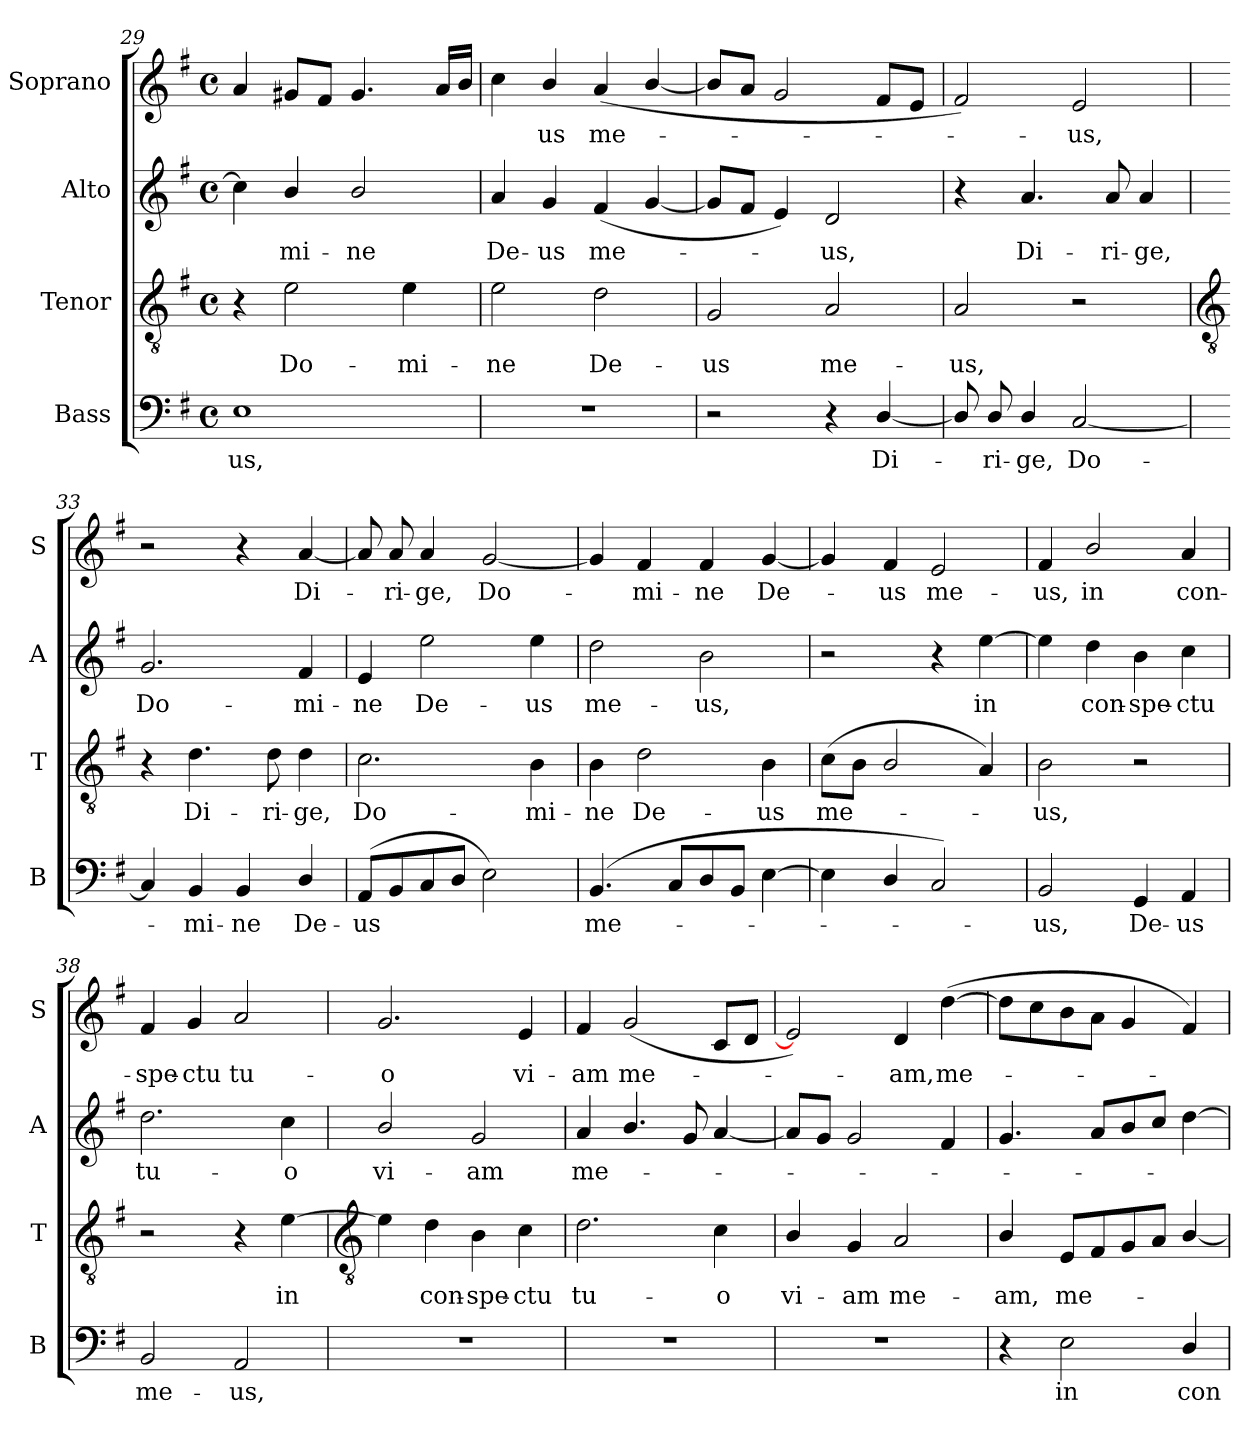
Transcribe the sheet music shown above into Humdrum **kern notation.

**kern	**text	**kern	**text	**kern	**text	**kern	**text
*part4	*part4	*part3	*part3	*part2	*part2	*part1	*part1
*staff4	*staff4	*staff3	*staff3	*staff2	*staff2	*staff1	*staff1
*I"Bass	*	*I"Tenor	*	*I"Alto	*	*I"Soprano	*
*I'B	*	*I'T	*	*I'A	*	*I'S	*
*clefF4	*	*clefGv2	*	*clefG2	*	*clefG2	*
*k[f#]	*	*k[f#]	*	*k[f#]	*	*k[f#]	*
*G:	*	*G:	*	*G:	*	*G:	*
*M4/4	*	*M4/4	*	*M4/4	*	*M4/4	*
*met(c)	*	*met(c)	*	*met(c)	*	*met(c)	*
=29	=29	=29	=29	=29	=29	=29	=29
!	!LO:LY:b	!	!	!	!	!	!
1E	-us,	4r	.	4cc]	.	4a	.
!	!	!	!LO:LY:b	!	!LO:LY:b	!	!
.	.	2e	Do-	4b/	mi-	8g#XL	.
.	.	.	.	.	.	8f#J	.
!	!	!	!	!	!LO:LY:b	!	!
.	.	.	.	2b/	-ne	4.g#	.
!	!	!	!LO:LY:b	!	!	!	!
.	.	4e	-mi-	.	.	.	.
.	.	.	.	.	.	16aLL	.
.	.	.	.	.	.	16bJJ	.
=30	=30	=30	=30	=30	=30	=30	=30
!	!	!	!LO:LY:b	!	!LO:LY:b	!	!
1r	.	2e	-ne	4a	De-	4cc	.
!	!	!	!	!	!LO:LY:b	!	!LO:LY:b
.	.	.	.	4g	-us	4b/	us
!	!	!	!LO:LY:b	!	!LO:LY:b	!	!LO:LY:b
.	.	2d	De-	(<4f#	me-	(<4a	me-
.	.	.	.	[4g	.	[4b/	.
=31	=31	=31	=31	=31	=31	=31	=31
!	!	!	!LO:LY:b	!	!	!	!
2r	.	2G	-us	8gL]	.	8bL]	.
.	.	.	.	8f#J	.	8aJ	.
.	.	.	.	4e)	.	2g	.
!	!	!	!LO:LY:b	!	!LO:LY:b	!	!
4r	.	2A	me-	2d	us,	.	.
!	!LO:LY:b	!	!	!	!	!	!
[4D/	Di-	.	.	.	.	8f#L	.
.	.	.	.	.	.	8eJ	.
=32	=32	=32	=32	=32	=32	=32	=32
!	!	!	!LO:LY:b	!	!	!	!
8D/]	.	2A	-us,	4r	.	2f#)	.
!	!LO:LY:b	!	!	!	!	!	!
8D/	ri-	.	.	.	.	.	.
!	!LO:LY:b	!	!	!	!LO:LY:b	!	!
4D/	-ge,	.	.	4.a	Di-	.	.
!	!LO:LY:b	!	!	!	!	!	!LO:LY:b
[2C	Do-	2r	.	.	.	2e	-us,
!	!	!	!	!	!LO:LY:b	!	!
.	.	.	.	8a	-ri-	.	.
!	!	!	!	!	!LO:LY:b	!	!
.	.	.	.	4a	-ge,	.	.
!!LO:LB:g=z
=33	=33	=33	=33	=33	=33	=33	=33
*	*	*clefGv2	*	*	*	*	*
!	!	!	!	!	!LO:LY:b	!	!
4C]	.	4r	.	2.g	Do-	2r	.
!	!LO:LY:b	!	!LO:LY:b	!	!	!	!
4BB	mi-	4.d	Di-	.	.	.	.
!	!LO:LY:b	!	!	!	!	!	!
4BB	-ne	.	.	.	.	4r	.
!	!	!	!LO:LY:b	!	!	!	!
.	.	8d	-ri-	.	.	.	.
!	!LO:LY:b	!	!LO:LY:b	!	!LO:LY:b	!	!LO:LY:b
4D/	De-	4d	-ge,	4f#	-mi-	[4a	Di-
=34	=34	=34	=34	=34	=34	=34	=34
!	!LO:LY:b	!	!LO:LY:b	!	!LO:LY:b	!	!
(<8AAL	-us	2.c	Do-	4e	-ne	8a]	.
!	!	!	!	!	!	!	!LO:LY:b
8BB	.	.	.	.	.	8a	ri-
!	!	!	!	!	!LO:LY:b	!	!LO:LY:b
8C	.	.	.	2ee	De-	4a	-ge,
8DJ	.	.	.	.	.	.	.
!	!	!	!	!	!	!	!LO:LY:b
2E)	.	.	.	.	.	[2g	Do-
!	!	!	!LO:LY:b	!	!LO:LY:b	!	!
.	.	4B	-mi-	4ee	-us	.	.
=35	=35	=35	=35	=35	=35	=35	=35
!	!LO:LY:b	!	!LO:LY:b	!	!LO:LY:b	!	!
(<4.BB	me-	4B	-ne	2dd	me-	4g]	.
!	!	!	!LO:LY:b	!	!	!	!LO:LY:b
.	.	2d	De-	.	.	4f#	mi-
8CL	.	.	.	.	.	.	.
!	!	!	!	!	!LO:LY:b	!	!LO:LY:b
8D	.	.	.	2b	-us,	4f#	-ne
8BBJ	.	.	.	.	.	.	.
!	!	!	!LO:LY:b	!	!	!	!LO:LY:b
[4E	.	4B	-us	.	.	[4g	De-
=36	=36	=36	=36	=36	=36	=36	=36
!	!	!	!LO:LY:b	!	!	!	!
4E]	.	(>8cL	me-	2r	.	4g]	.
.	.	8BJ	.	.	.	.	.
!	!	!	!	!	!	!	!LO:LY:b
4D/	.	2B/	.	.	.	4f#	us
!	!	!	!	!	!	!	!LO:LY:b
2C)	.	.	.	4r	.	2e	me-
!	!	!	!	!	!LO:LY:b	!	!
.	.	4A)	.	[4ee	in	.	.
=37	=37	=37	=37	=37	=37	=37	=37
!	!LO:LY:b	!	!LO:LY:b	!	!	!	!LO:LY:b
2BB	us,	2B	us,	4ee]	.	4f#	-us,
!	!	!	!	!	!LO:LY:b	!	!LO:LY:b
.	.	.	.	4dd	con-	2b/	in
!	!LO:LY:b	!	!	!	!LO:LY:b	!	!
4GG	De-	2r	.	4b	-spe-	.	.
!	!LO:LY:b	!	!	!	!LO:LY:b	!	!LO:LY:b
4AA	-us	.	.	4cc	-ctu	4a	con-
=38	=38	=38	=38	=38	=38	=38	=38
!	!LO:LY:b	!	!	!	!LO:LY:b	!	!LO:LY:b
2BB	me-	2r	.	2.dd	tu-	4f#	-spe-
!	!	!	!	!	!	!	!LO:LY:b
.	.	.	.	.	.	4g	-ctu
!	!LO:LY:b	!	!	!	!	!	!LO:LY:b
2AA	-us,	4r	.	.	.	2a	tu-
!	!	!	!LO:LY:b	!	!LO:LY:b	!	!
.	.	[4e	in	4cc	-o	.	.
!!LO:LB:g=z
=39	=39	=39	=39	=39	=39	=39	=39
*	*	*clefGv2	*	*	*	*	*
!	!	!	!	!	!LO:LY:b	!	!LO:LY:b
1r	.	4e]	.	2b/	vi-	2.g	-o
!	!	!	!LO:LY:b	!	!	!	!
.	.	4d	con-	.	.	.	.
!	!	!	!LO:LY:b	!	!LO:LY:b	!	!
.	.	4B	-spe-	2g	-am	.	.
!	!	!	!LO:LY:b	!	!	!	!LO:LY:b
.	.	4c	-ctu	.	.	4e	vi-
=40	=40	=40	=40	=40	=40	=40	=40
!	!	!	!LO:LY:b	!	!LO:LY:b	!	!LO:LY:b
1r	.	2.d	tu-	4a	me-	4f#	-am
!	!	!	!	!	!	!	!LO:LY:b
.	.	.	.	4.b/	.	(<2g	me-
.	.	.	.	8g	.	.	.
!	!	!	!LO:LY:b	!	!	!	!
.	.	4c	-o	[4a	.	8cL	.
.	.	.	.	.	.	8dJ	.
=41	=41	=41	=41	=41	=41	=41	=41
!	!	!	!LO:LY:b	!	!	!	!
1r	.	4B/	vi-	8aL]	.	2e])	.
.	.	.	.	8gJ	.	.	.
!	!	!	!LO:LY:b	!	!	!	!
.	.	4G	-am	2g	.	.	.
!	!	!	!LO:LY:b	!	!	!	!LO:LY:b
.	.	2A	me-	.	.	4d	am,
!	!	!	!	!	!	!	!LO:LY:b
.	.	.	.	4f#	.	(>[4dd	me-
=42	=42	=42	=42	=42	=42	=42	=42
!	!	!	!LO:LY:b	!	!	!	!
4r	.	4B/	-am,	4.g	.	8ddL]	.
.	.	.	.	.	.	8cc	.
!	!LO:LY:b	!	!LO:LY:b	!	!	!	!
2E	in	8EL	me-	.	.	8b	.
.	.	8F#	.	8a\L	.	8aJ	.
.	.	8G	.	8b/	.	4g	.
.	.	8AJ	.	8cc/J	.	.	.
!	!LO:LY:b	!	!	!	!	!	!
4D/	con-	[4B/	.	[4dd	.	4f#)	.
=	=	=	=	=	=	=	=
*-	*-	*-	*-	*-	*-	*-	*-
